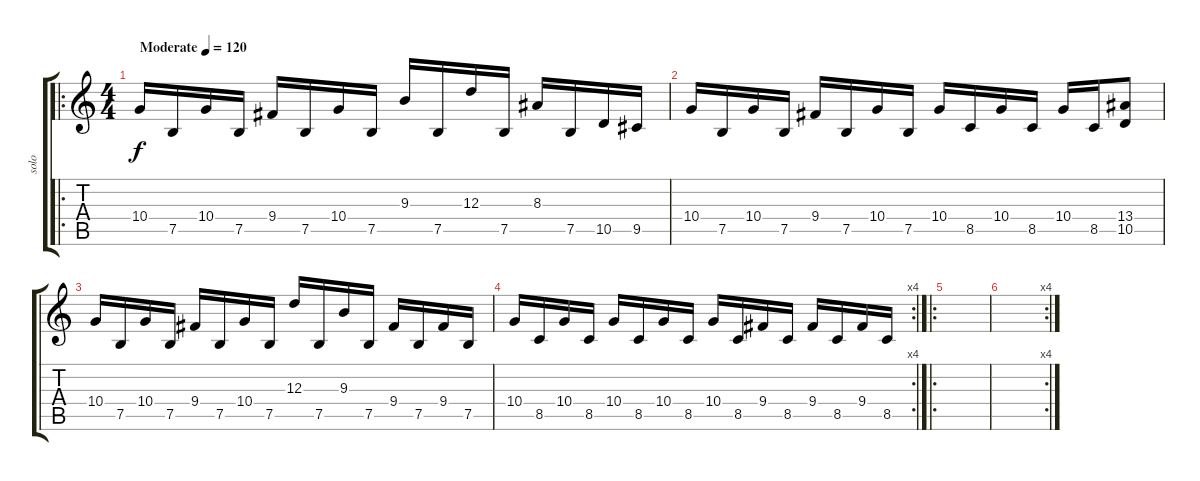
\track ("solo" "solo") {instrument distortionguitar}
\staff {score tabs}
\tuning (B3 Gb3 D3 A2 E2 B1) {hide}
\ro
\ts (4 4)
\tempo (120 "Moderate")
\clef g2
\ks c
10.4.16{dy f instrument distortionguitar} 7.5.16 10.4.16 7.5.16 9.4.16 7.5.16 10.4.16 7.5.16 9.3.16 7.5.16 12.3.16 7.5.16 8.3.16 7.5.16 10.5.16 9.5.16 |
10.4.16 7.5.16 10.4.16 7.5.16 9.4.16 7.5.16 10.4.16 7.5.16 10.4.16 8.5.16 10.4.16 8.5.16 10.4.16 8.5.16 (13.4 10.5).8 |
10.4.16 7.5.16 10.4.16 7.5.16 9.4.16 7.5.16 10.4.16 7.5.16 12.3.16 7.5.16 9.3.16 7.5.16 9.4.16 7.5.16 9.4.16 7.5.16 |
\rc 4
10.4.16 8.5.16 10.4.16 8.5.16 10.4.16 8.5.16 10.4.16 8.5.16 10.4.16 8.5.16 9.4.16 8.5.16 9.4.16 8.5.16 9.4.16 8.5.16 |
\ro
|
\rc 4
